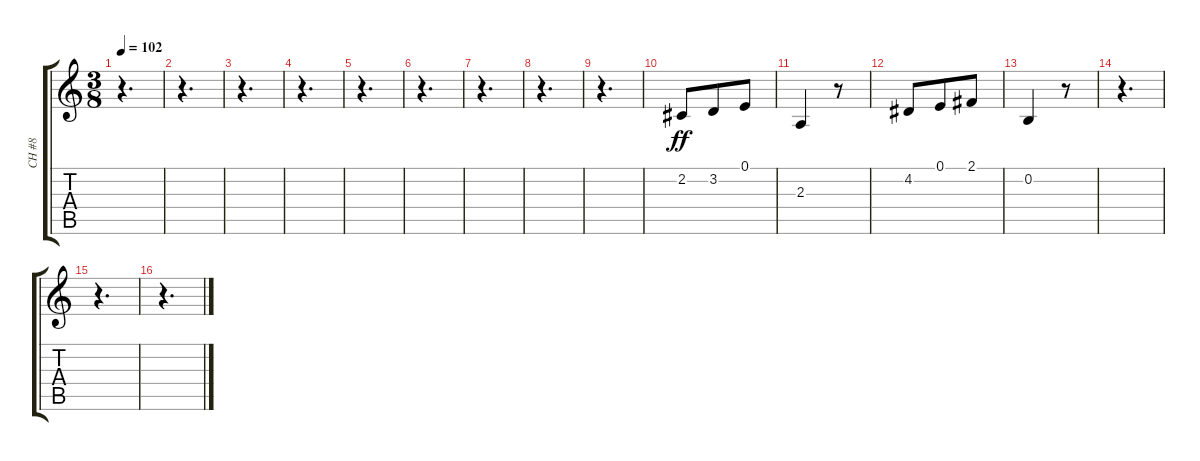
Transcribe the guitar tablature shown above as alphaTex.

\track ("CH #8" "CH #8") {instrument stringensemble1}
\staff {score tabs}
\tuning (E4 B3 G3 D3 A2 E2) {hide}
\ts (3 8)
\tempo 102
\clef g2
\ks c
r.4{d dy ff} |
r.4{d} |
r.4{d} |
r.4{d} |
r.4{d} |
r.4{d} |
r.4{d} |
r.4{d} |
r.4{d} |
2.2.8 3.2.8 0.1.8 |
2.3.4 r.8 |
4.2.8 0.1.8 2.1.8 |
0.2.4 r.8 |
r.4{d} |
r.4{d} |
r.4{d}
